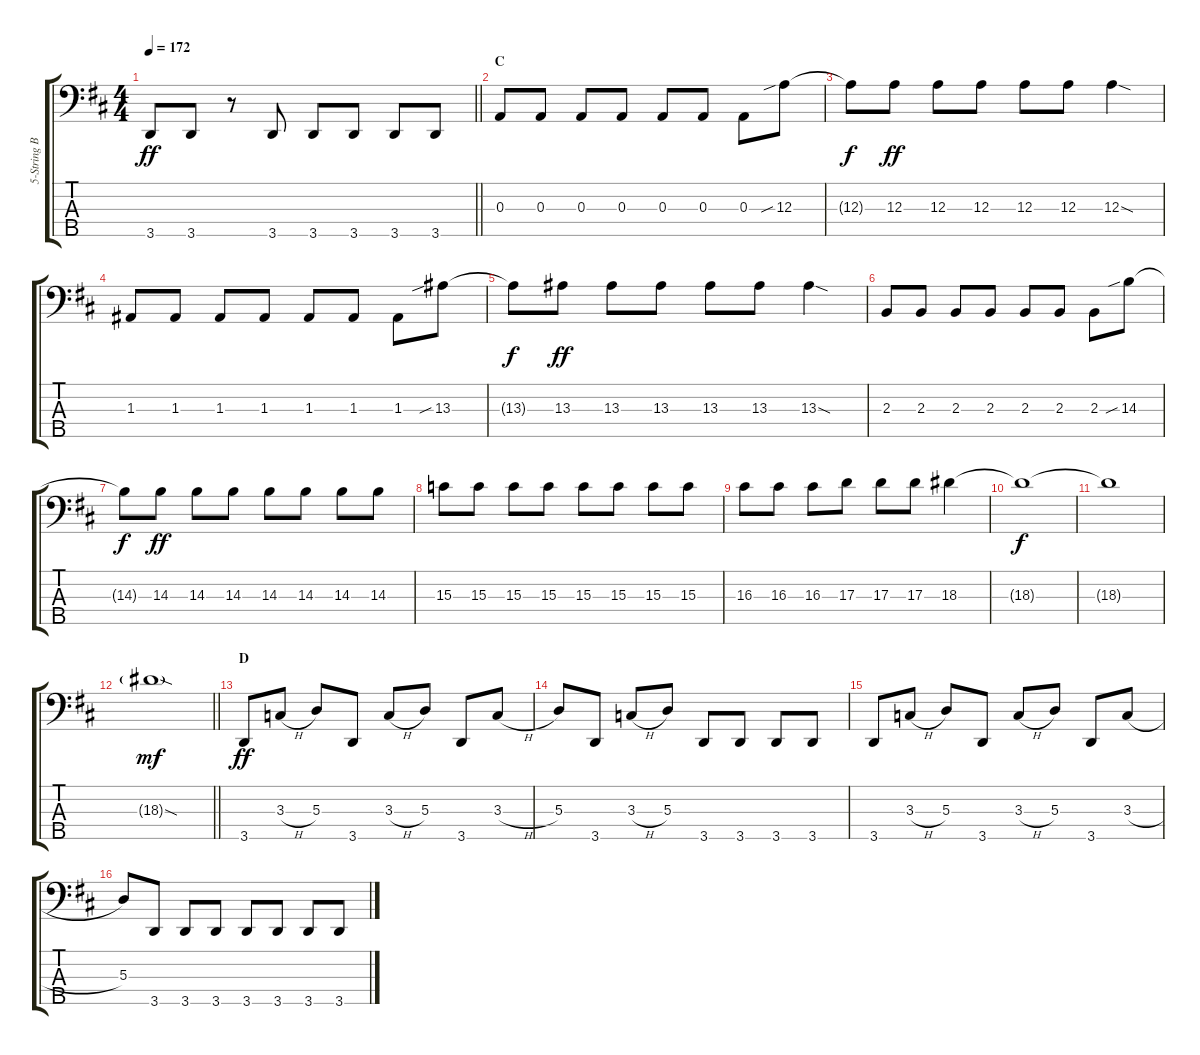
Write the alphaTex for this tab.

\track ("5-String Bass" "5-String B") {instrument electricbasspick}
\staff {score tabs}
\tuning (G2 D2 A1 E1 B0) {hide}
\ts (4 4)
\tempo 172
\clef f4
\barLineRight lightlight
\ks d
3.5.8{dy ff} 3.5.8 r.8 3.5.8 3.5.8 3.5.8 3.5.8 3.5.8 |
\section ("" "C")
0.3.8 0.3.8 0.3.8 0.3.8 0.3.8 0.3.8 0.3.8 12.3{sib}.8 |
12.3{t}.8{dy f} 12.3.8{dy ff} 12.3.8 12.3.8 12.3.8 12.3.8 12.3{sod}.4 |
1.3.8 1.3.8 1.3.8 1.3.8 1.3.8 1.3.8 1.3.8 13.3{sib}.8 |
13.3{t}.8{dy f} 13.3.8{dy ff} 13.3.8 13.3.8 13.3.8 13.3.8 13.3{sod}.4 |
2.3.8 2.3.8 2.3.8 2.3.8 2.3.8 2.3.8 2.3.8 14.3{sib}.8 |
14.3{t}.8{dy f} 14.3.8{dy ff} 14.3.8 14.3.8 14.3.8 14.3.8 14.3.8 14.3.8 |
15.3.8 15.3.8 15.3.8 15.3.8 15.3.8 15.3.8 15.3.8 15.3.8 |
16.3.8 16.3.8 16.3.8 17.3.8 17.3.8 17.3.8 18.3.4 |
18.3{t}.1{dy f} |
18.3{t}.1 |
\barLineRight lightlight
18.3{sod g}.1{dy mf} |
\section ("" "D")
3.5.8{dy ff} 3.3{h}.8 5.3.8 3.5.8 3.3{h}.8 5.3.8 3.5.8 3.3{h}.8 |
5.3.8 3.5.8 3.3{h}.8 5.3.8 3.5.8 3.5.8 3.5.8 3.5.8 |
3.5.8 3.3{h}.8 5.3.8 3.5.8 3.3{h}.8 5.3.8 3.5.8 3.3{h}.8 |
5.3.8 3.5.8 3.5.8 3.5.8 3.5.8 3.5.8 3.5.8 3.5.8
